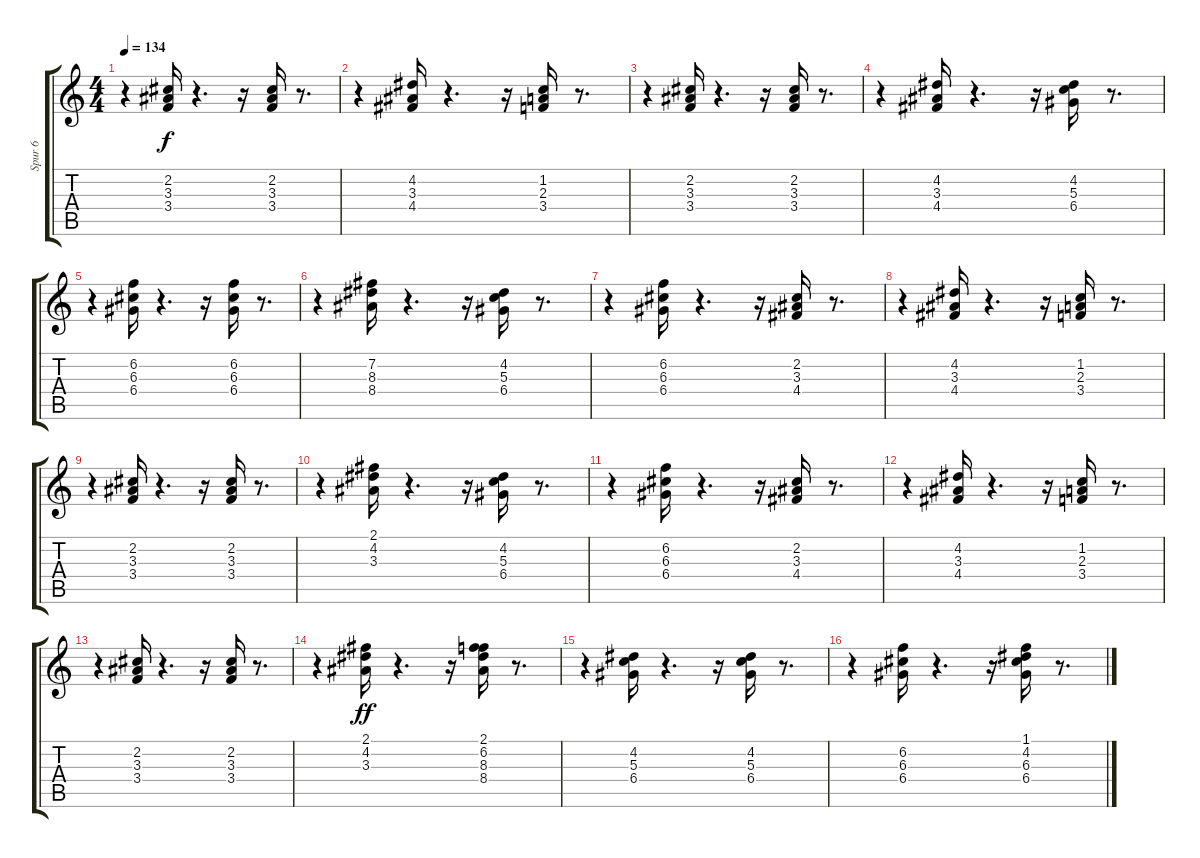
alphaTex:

\track ("Spur 6" "Spur 6") {instrument electricguitarclean}
\staff {score tabs}
\tuning (E4 B3 G3 D3 A2 E2) {hide}
\ts (4 4)
\tempo 134
\clef g2
\ks c
r.4{dy f} (2.2 3.3 3.4).16 r.4{d} r.16 (2.2 3.3 3.4).16 r.8{d} |
r.4 (4.2 3.3 4.4).16 r.4{d} r.16 (1.2 2.3 3.4).16 r.8{d} |
r.4 (2.2 3.3 3.4).16 r.4{d} r.16 (2.2 3.3 3.4).16 r.8{d} |
r.4 (4.2 3.3 4.4).16 r.4{d} r.16 (4.2 5.3 6.4).16 r.8{d} |
r.4 (6.2 6.3 6.4).16 r.4{d} r.16 (6.2 6.3 6.4).16 r.8{d} |
r.4 (7.2 8.3 8.4).16 r.4{d} r.16 (4.2 5.3 6.4).16 r.8{d} |
r.4 (6.2 6.3 6.4).16 r.4{d} r.16 (2.2 3.3 4.4).16 r.8{d} |
r.4 (4.2 3.3 4.4).16 r.4{d} r.16 (1.2 2.3 3.4).16 r.8{d} |
r.4 (2.2 3.3 3.4).16 r.4{d} r.16 (2.2 3.3 3.4).16 r.8{d} |
r.4 (2.1 4.2 3.3).16 r.4{d} r.16 (4.2 5.3 6.4).16 r.8{d} |
r.4 (6.2 6.3 6.4).16 r.4{d} r.16 (2.2 3.3 4.4).16 r.8{d} |
r.4 (4.2 3.3 4.4).16 r.4{d} r.16 (1.2 2.3 3.4).16 r.8{d} |
r.4 (2.2 3.3 3.4).16 r.4{d} r.16 (2.2 3.3 3.4).16 r.8{d} |
r.4 (2.1 4.2 3.3).16{dy ff} r.4{d} r.16 (2.1 6.2 8.3 8.4).16 r.8{d} |
r.4 (4.2 5.3 6.4).16 r.4{d} r.16 (4.2 5.3 6.4).16 r.8{d} |
r.4 (6.2 6.3 6.4).16 r.4{d} r.16 (1.1 4.2 6.3 6.4).16 r.8{d}
